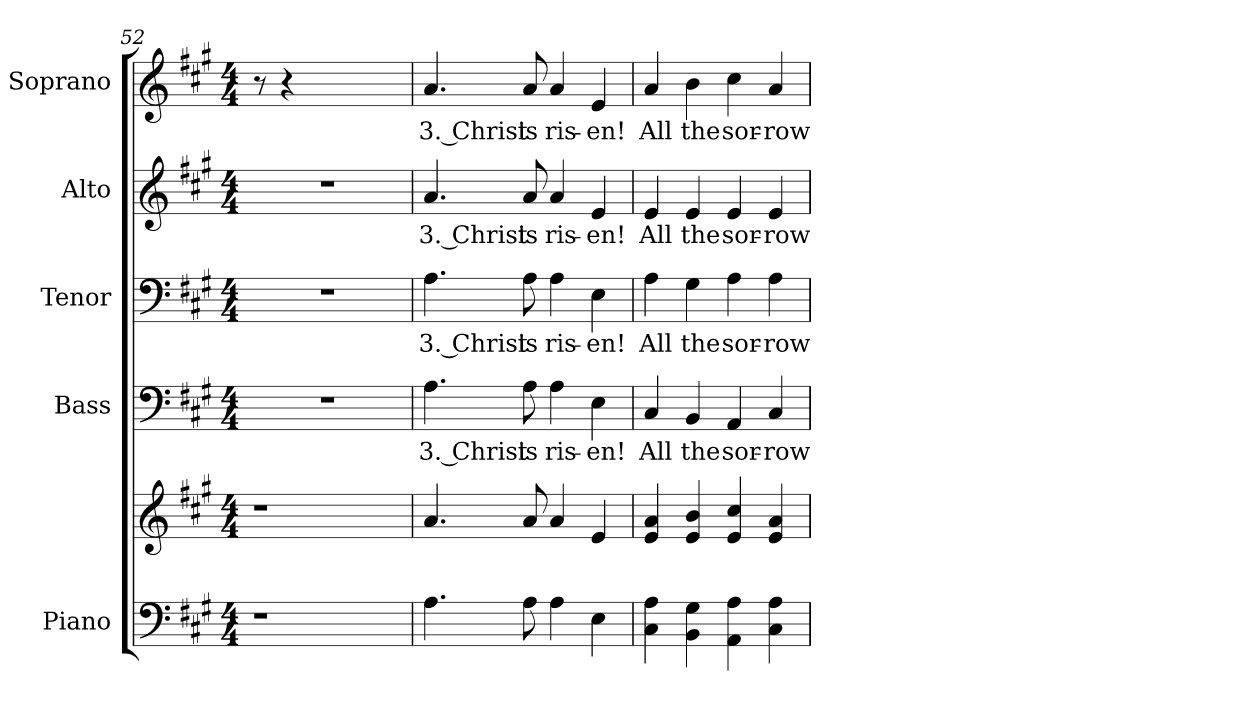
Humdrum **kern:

**kern	**kern	**kern	**text	**kern	**text	**kern	**text	**kern	**text
*part5	*part5	*part4	*part4	*part3	*part3	*part2	*part2	*part1	*part1
*staff6	*staff5	*staff4	*staff4	*staff3	*staff3	*staff2	*staff2	*staff1	*staff1
*I"Piano	*	*I"Bass	*	*I"Tenor	*	*I"Alto	*	*I"Soprano	*
*I'Pno.	*	*I'B.	*	*I'T.	*	*I'A.	*	*I'S.	*
*clefF4	*clefG2	*clefF4	*	*clefF4	*	*clefG2	*	*clefG2	*
*k[f#c#g#]	*k[f#c#g#]	*k[f#c#g#]	*	*k[f#c#g#]	*	*k[f#c#g#]	*	*k[f#c#g#]	*
*A:	*A:	*A:	*	*A:	*	*A:	*	*A:	*
*M4/4	*M4/4	*M4/4	*	*M4/4	*	*M4/4	*	*M4/4	*
=52	=52	=52	=52	=52	=52	=52	=52	=52	=52
!LO:N:vis=1	!LO:N:vis=1	!LO:N:vis=1	!	!LO:N:vis=1	!	!LO:N:vis=1	!	!	!
4.r	4.r	1r	.	1r	.	1r	.	8r	.
.	.	.	.	.	.	.	.	4r	.
2ryy	2ryy	.	.	.	.	.	.	2ryy	.
8ryy	8ryy	.	.	.	.	.	.	8ryy	.
=53	=53	=53	=53	=53	=53	=53	=53	=53	=53
!	!	!	!LO:LY:b:color=#000000	!	!	!	!	!	!
!	!	!	!	!	!LO:LY:b:color=#000000	!	!	!	!
!	!	!	!	!	!	!	!LO:LY:b:color=#000000	!	!
!	!	!	!	!	!	!	!	!	!LO:LY:b:color=#000000
4.Ai\	4.ai/	4.Ai\	3. Christ	4.Ai\	3. Christ	4.ai/	3. Christ	4.ai/	3. Christ
!	!	!	!LO:LY:b:color=#000000	!	!	!	!	!	!
!	!	!	!	!	!LO:LY:b:color=#000000	!	!	!	!
!	!	!	!	!	!	!	!LO:LY:b:color=#000000	!	!
!	!	!	!	!	!	!	!	!	!LO:LY:b:color=#000000
8Ai\	8ai/	8Ai\	is	8Ai\	is	8ai/	is	8ai/	is
!	!	!	!LO:LY:b:color=#000000	!	!	!	!	!	!
!	!	!	!	!	!LO:LY:b:color=#000000	!	!	!	!
!	!	!	!	!	!	!	!LO:LY:b:color=#000000	!	!
!	!	!	!	!	!	!	!	!	!LO:LY:b:color=#000000
4Ai\	4ai/	4Ai\	ris-	4Ai\	ris-	4ai/	ris-	4ai/	ris-
!	!	!	!LO:LY:b:color=#000000	!	!	!	!	!	!
!	!	!	!	!	!LO:LY:b:color=#000000	!	!	!	!
!	!	!	!	!	!	!	!LO:LY:b:color=#000000	!	!
!	!	!	!	!	!	!	!	!	!LO:LY:b:color=#000000
4Ei\	4ei/	4Ei\	-en!	4Ei\	-en!	4ei/	-en!	4ei/	-en!
!!LO:PB:g=z
=54	=54	=54	=54	=54	=54	=54	=54	=54	=54
!	!	!	!LO:LY:b:color=#000000	!	!	!	!	!	!
!	!	!	!	!	!LO:LY:b:color=#000000	!	!	!	!
!	!	!	!	!	!	!	!LO:LY:b:color=#000000	!	!
!	!	!	!	!	!	!	!	!	!LO:LY:b:color=#000000
4C#i\ 4Ai	4ei/ 4ai	4C#i/	All	4Ai\	All	4ei/	All	4ai/	All
!	!	!	!LO:LY:b:color=#000000	!	!	!	!	!	!
!	!	!	!	!	!LO:LY:b:color=#000000	!	!	!	!
!	!	!	!	!	!	!	!LO:LY:b:color=#000000	!	!
!	!	!	!	!	!	!	!	!	!LO:LY:b:color=#000000
4BBi\ 4G#i	4ei/ 4bi	4BBi/	the	4G#i\	the	4ei/	the	4bi\	the
!	!	!	!LO:LY:b:color=#000000	!	!	!	!	!	!
!	!	!	!	!	!LO:LY:b:color=#000000	!	!	!	!
!	!	!	!	!	!	!	!LO:LY:b:color=#000000	!	!
!	!	!	!	!	!	!	!	!	!LO:LY:b:color=#000000
4AAi\ 4Ai	4ei/ 4cc#i	4AAi/	sor-	4Ai\	sor-	4ei/	sor-	4cc#i\	sor-
!	!	!	!LO:LY:b:color=#000000	!	!	!	!	!	!
!	!	!	!	!	!LO:LY:b:color=#000000	!	!	!	!
!	!	!	!	!	!	!	!LO:LY:b:color=#000000	!	!
!	!	!	!	!	!	!	!	!	!LO:LY:b:color=#000000
4C#i\ 4Ai	4ei/ 4ai	4C#i/	-row	4Ai\	-row	4ei/	-row	4ai/	-row
=	=	=	=	=	=	=	=	=	=
*-	*-	*-	*-	*-	*-	*-	*-	*-	*-
